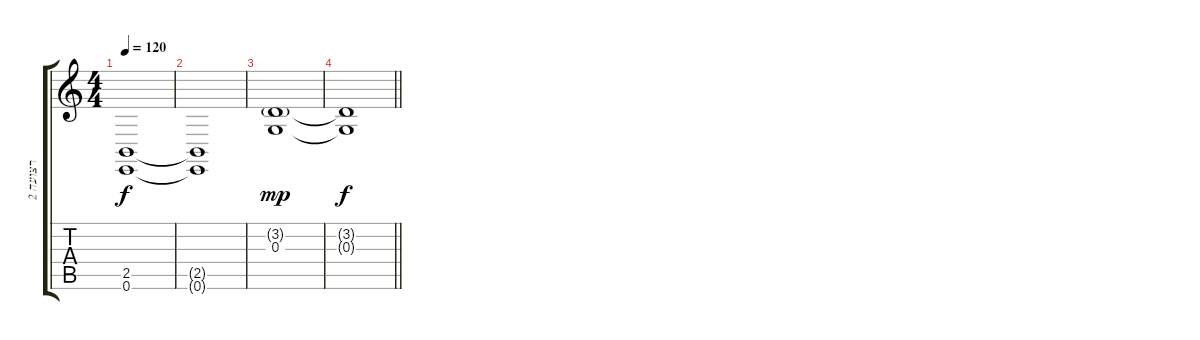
\track ("רצועה 2" "רצועה 2") {instrument drawbarorgan}
\staff {score tabs}
\tuning (E4 B3 G3 D3 A2 E2) {hide}
\ts (4 4)
\tempo 120
\clef g2
\ks c
(2.5 0.6).1{dy f} |
(2.5{t} 0.6{t}).1 |
(3.2{g} 0.3).1{dy mp} |
\barLineRight lightlight
(3.2{t} 0.3{t}).1{dy f}
